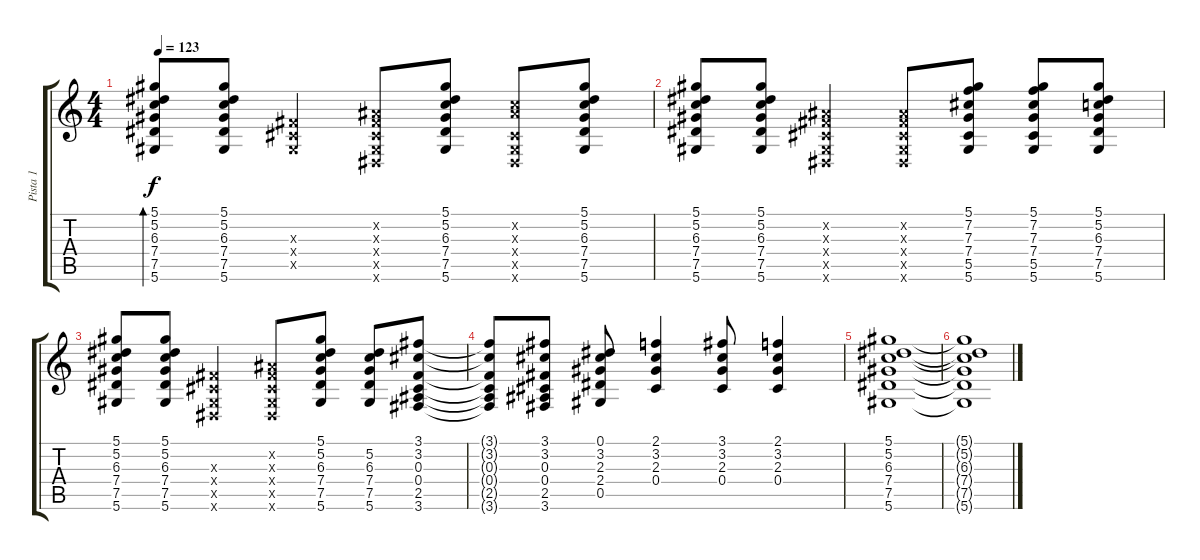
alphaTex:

\track ("Pista 1" "Pista 1") {instrument acousticguitarsteel}
\staff {score tabs}
\tuning (Eb4 Bb3 Gb3 Db3 Ab2 Eb2) {hide}
\ts (4 4)
\tempo 123
\clef g2
\ks c
(5.1 5.2 6.3 7.4 7.5 5.6).8{bd 60 dy f instrument acousticguitarsteel} (5.1 5.2 6.3 7.4 7.5 5.6).8 (0.3{x} 0.4{x} 0.5{x}).4 (0.2{x} 0.3{x} 0.4{x} 0.5{x} 0.6{x}).8 (5.1 5.2 6.3 7.4 7.5 5.6).8 (0.2{x} 6.3{x} 0.4{x} 0.5{x} 0.6{x}).8 (5.1 5.2 6.3 7.4 7.5 5.6).8 |
(5.1 5.2 6.3 7.4 7.5 5.6).8 (5.1 5.2 6.3 7.4 7.5 5.6).8 (0.2{x} 0.3{x} 0.4{x} 0.5{x} 0.6{x}).4 (0.2{x} 0.3{x} 0.4{x} 0.5{x} 0.6{x}).8 (5.1 7.2 7.3 7.4 5.5 5.6).8 (5.1 7.2 7.3 7.4 5.5 5.6).8 (5.1 5.2 6.3 7.4 7.5 5.6).8 |
(5.1 5.2 6.3 7.4 7.5 5.6).8 (5.1 5.2 6.3 7.4 7.5 5.6).8 (0.3{x} 0.4{x} 0.5{x} 0.6{x}).4 (0.2{x} 0.3{x} 0.4{x} 0.5{x} 0.6{x}).8 (5.1 5.2 6.3 7.4 7.5 5.6).8 (5.2 6.3 7.4 7.5 5.6).8 (3.1 3.2 0.3 0.4 2.5 3.6).8 |
(3.1{t} 3.2{t} 0.3{t} 0.4{t} 2.5{t} 3.6{t}).8 (3.1 3.2 0.3 0.4 2.5 3.6).8 (0.1 3.2 2.3 2.4 0.5).8 (2.1 3.2 2.3 0.4).4 (3.1 3.2 2.3 0.4).8 (2.1 3.2 2.3 0.4).4 |
(5.1 5.2 6.3 7.4 7.5 5.6).1{volume 0} |
(5.1{t} 5.2{t} 6.3{t} 7.4{t} 7.5{t} 5.6{t}).1
